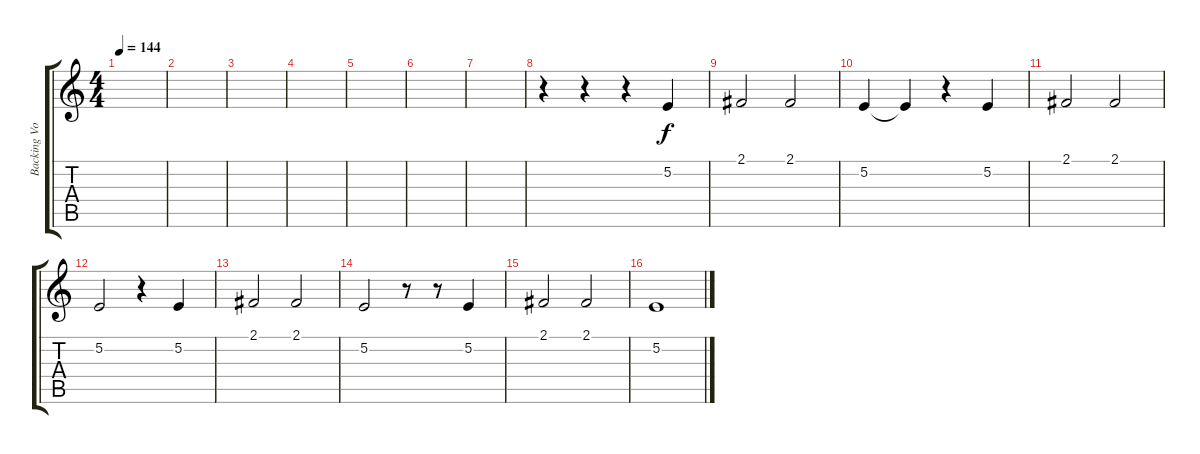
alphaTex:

\track ("Backing Vocals" "Backing Vo") {instrument bassoon}
\staff {score tabs}
\tuning (E4 B3 G3 D3 A2 E2) {hide}
\ts (4 4)
\tempo 144
\clef g2
\ks c
|
|
|
|
|
|
|
r.4 r.4 r.4 5.2.4 |
2.1.2 2.1.2 |
5.2.4 5.2{t}.4 r.4 5.2.4 |
2.1.2 2.1.2 |
5.2.2 r.4 5.2.4 |
2.1.2 2.1.2 |
5.2.2 r.8 r.8 5.2.4 |
2.1.2 2.1.2 |
5.2.1
